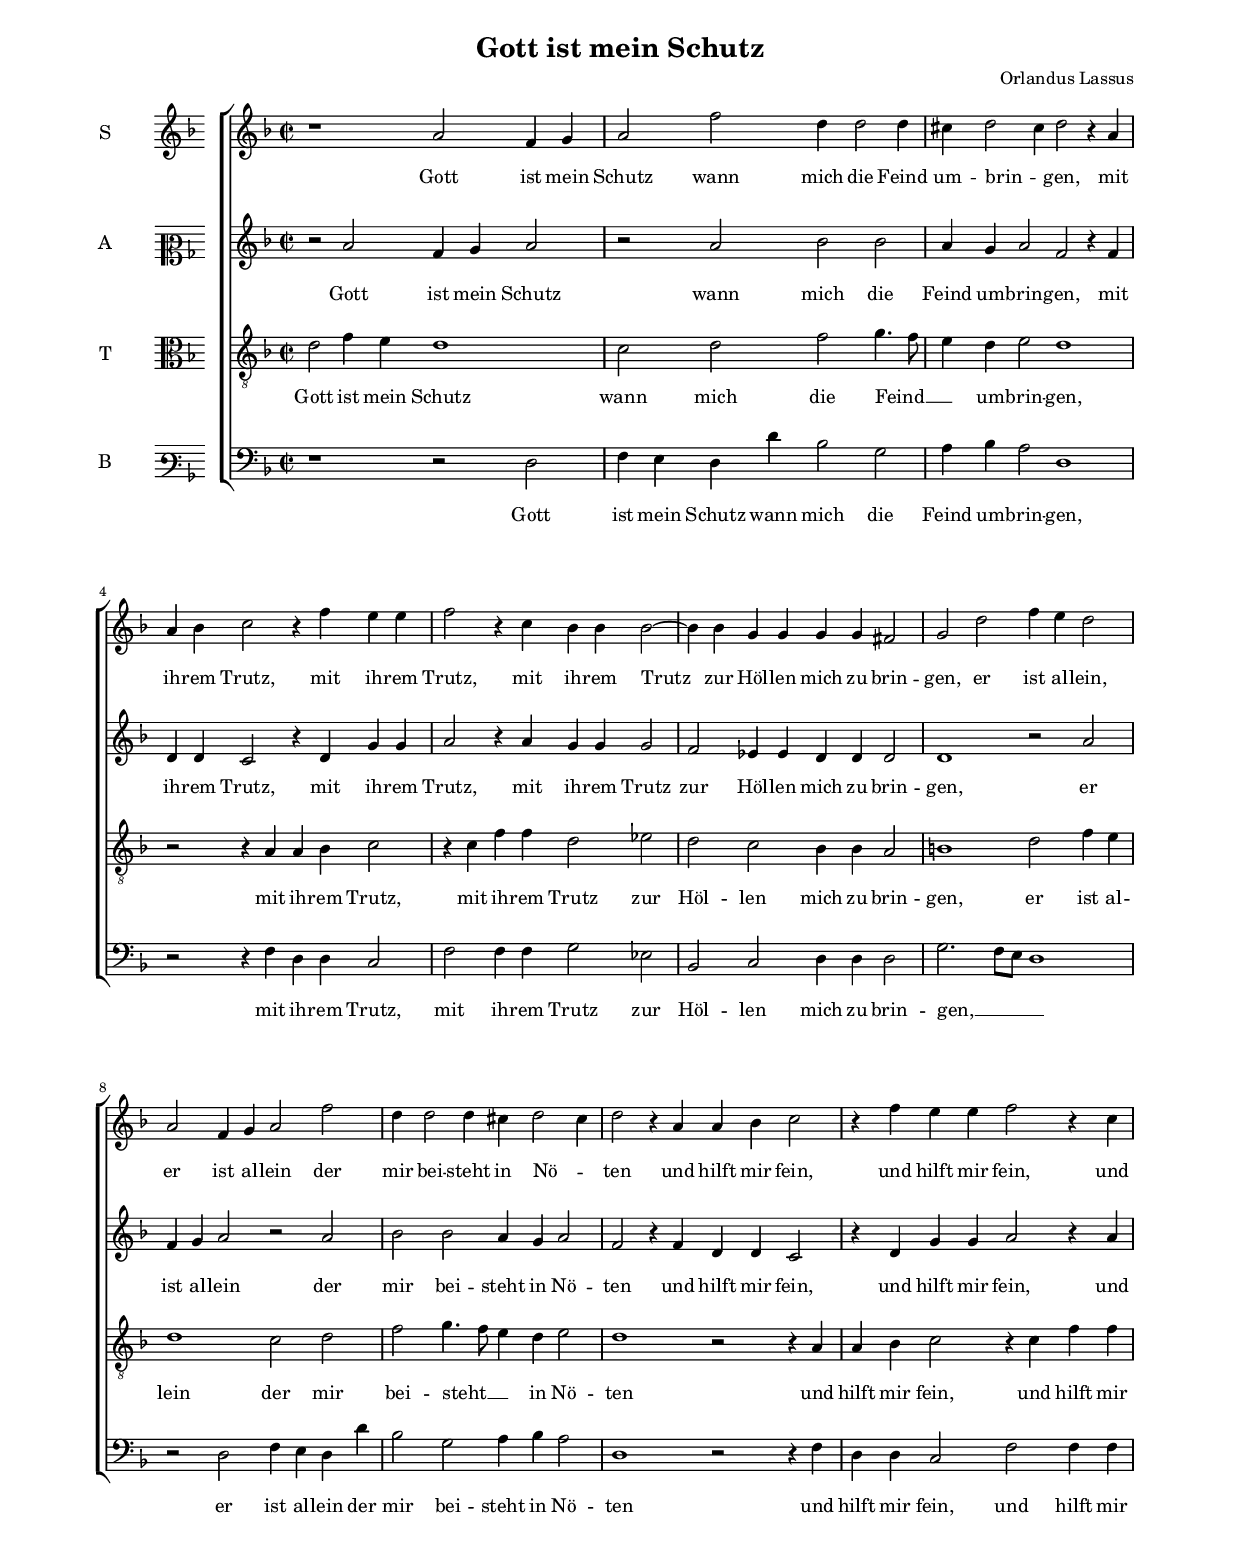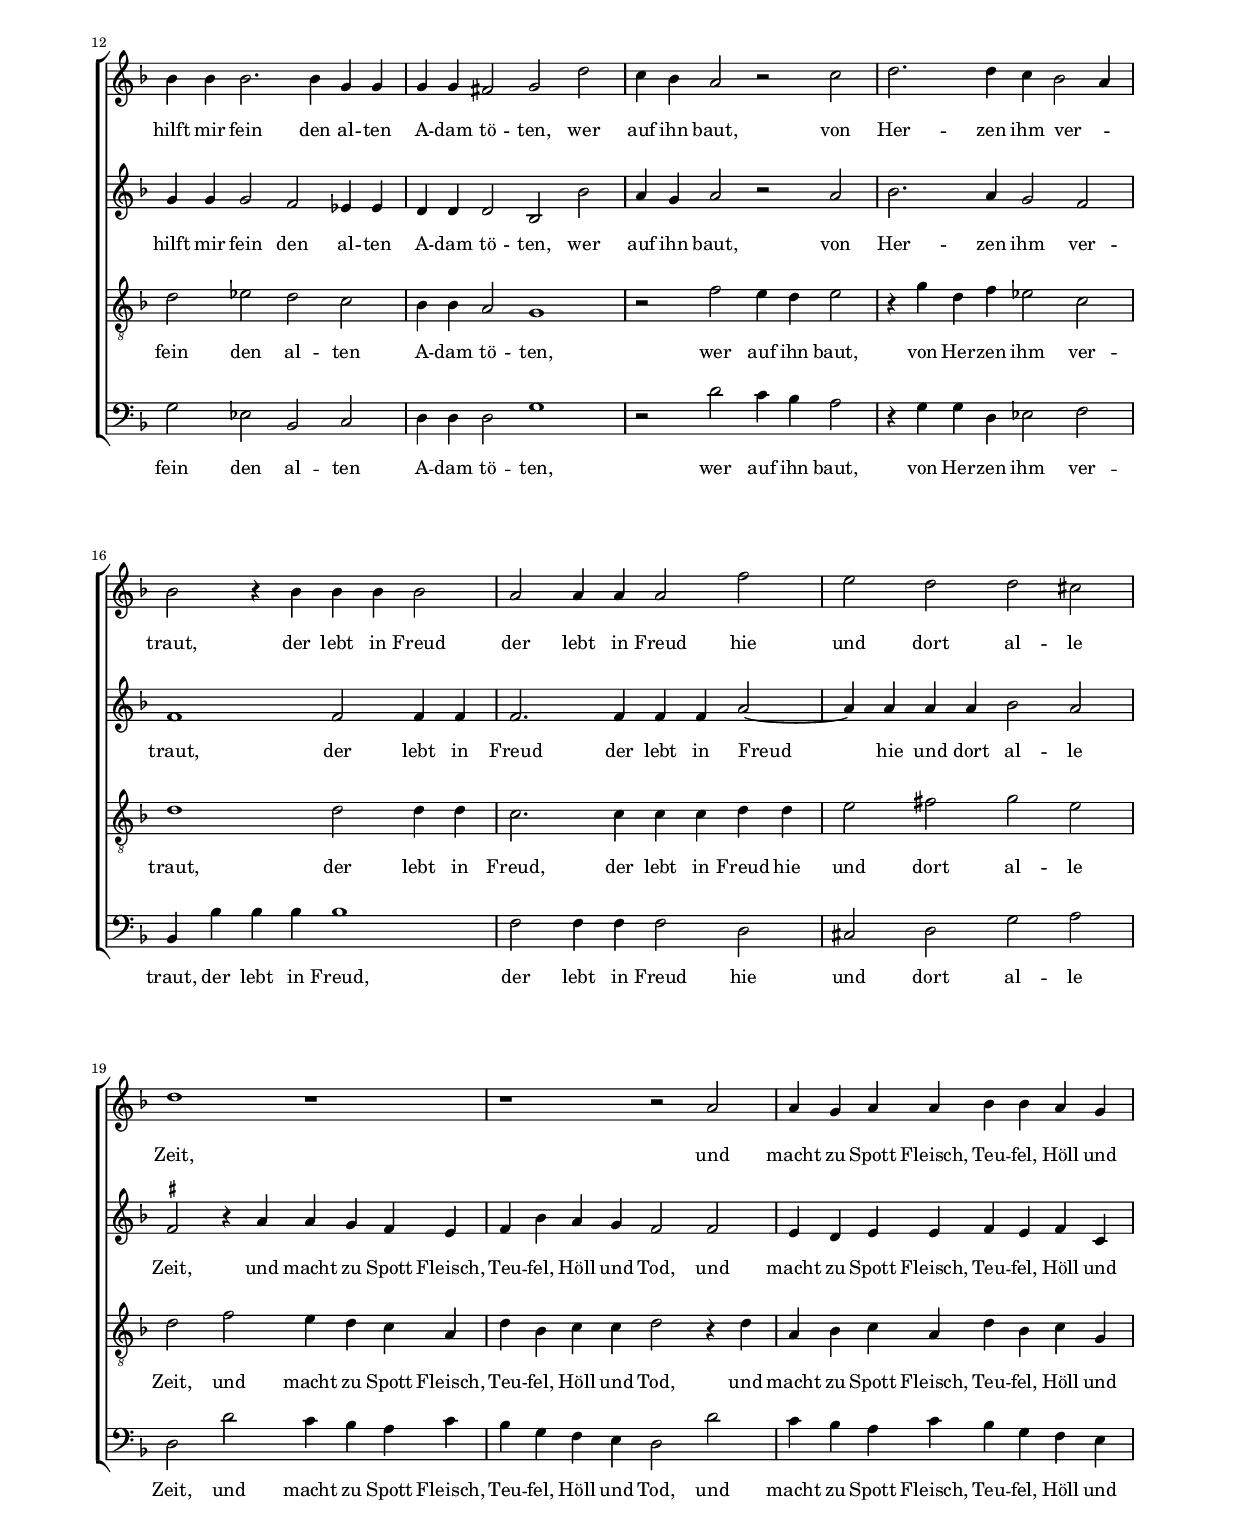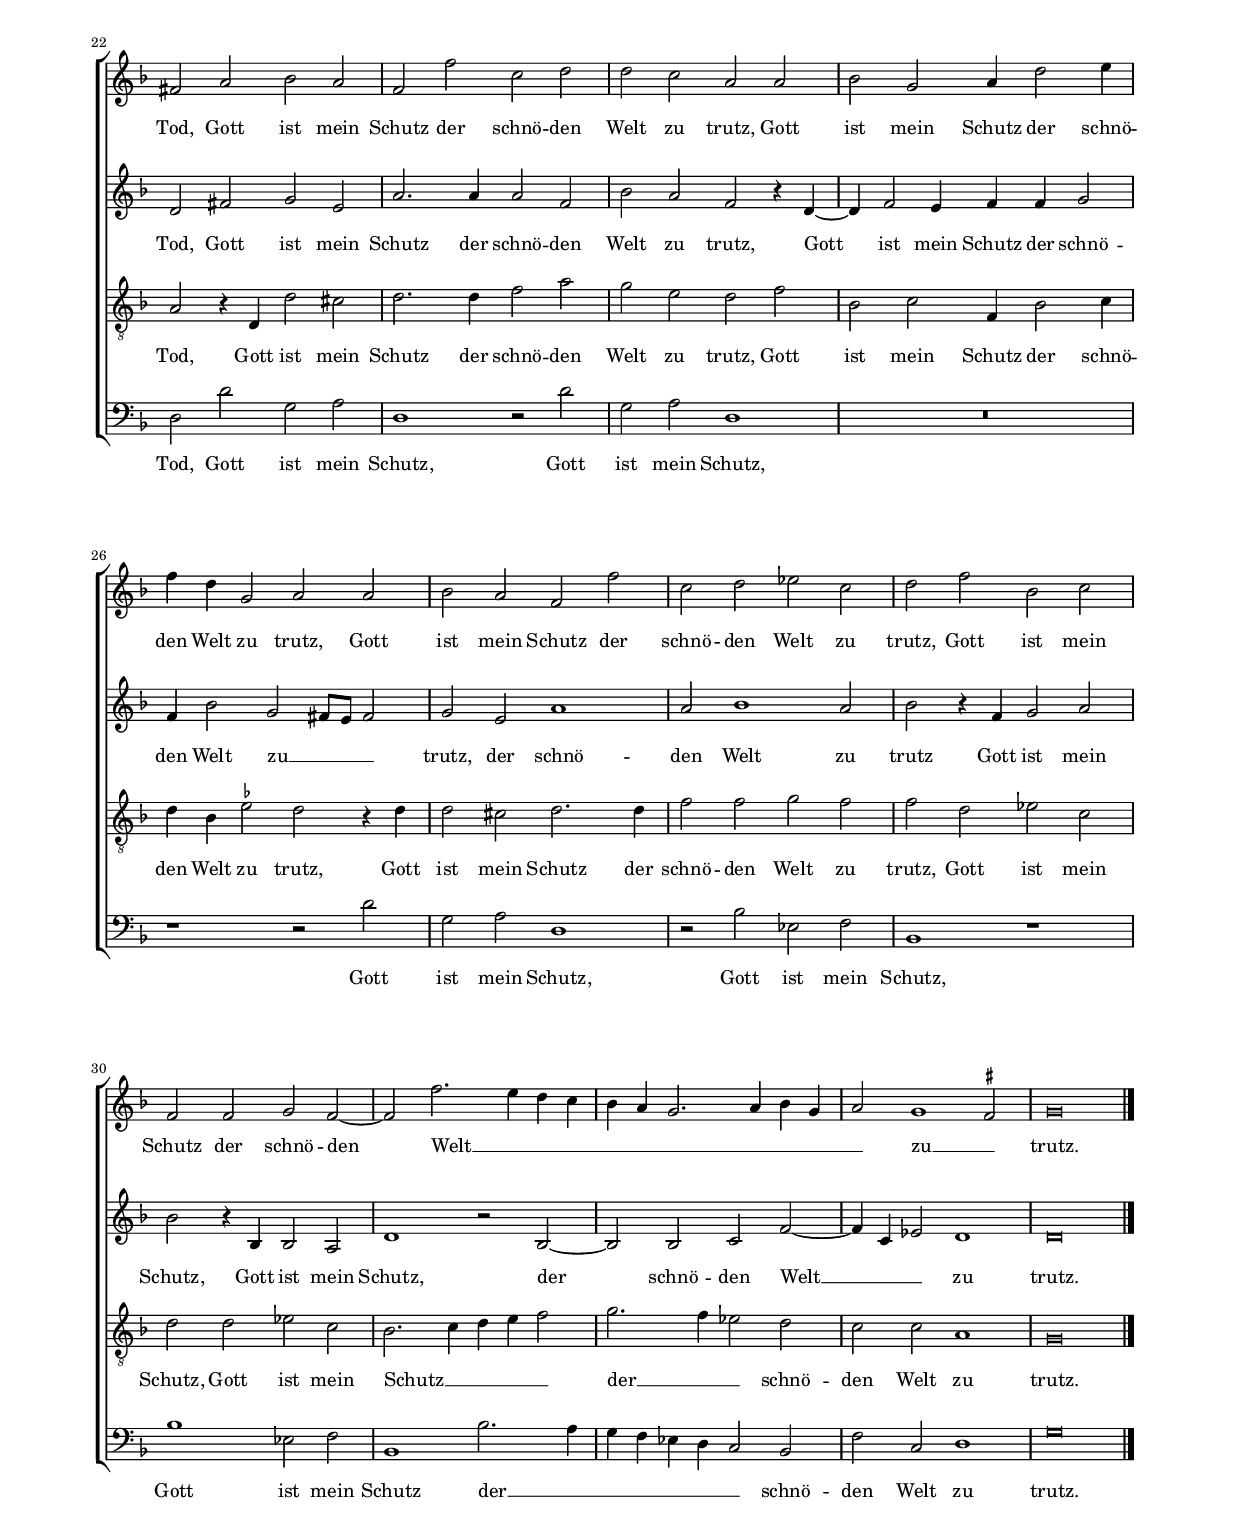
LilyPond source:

\header
{
  title="Gott ist mein Schutz"
  composer="Orlandus Lassus"
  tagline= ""
}

\version "2.18.2"
\include "deutsch.ly"
#(set-global-staff-size 15)
% #(set-default-paper-size "letter")
#(ly:set-option 'point-and-click #f)

	
global = {
	\key f \major
	\time 2/2 \set Score.measureLength = #(ly:make-moment 2/1)
        \skip 1*68 \bar "|."
	}

	ficta = { \once \set suggestAccidentals = ##t }
	
	forget = #(define-music-function (parser location music) (ly:music?) #{
		\accidentalStyle forget
		$music
		\accidentalStyle default
		#})
	
	m = \melisma
	me = \melismaEnd


\paper
	{
	top-margin = 2.2 \cm
	bottom-margin = 2.2 \cm
	left-margin = 1.8 \cm
	right-margin = 1.8 \cm
	ragged-bottom = ##f
	ragged-last-bottom = ##t
	print-page-number = ##f
	system-system-spacing = #'((basic-distance . 17) (minimum-distance . 14) (padding . 4) (strechability . 250))
	systems-per-page = 3
        page-count = 3
%	min-systems-per-page = 3
%	oddHeaderMarkup = \markup { \fill-line { \null \null \column \right-align { \fontsize #1 \fromproperty #'page:page-number-string \null } } }
%	evenHeaderMarkup = \markup { \column \right-align { \fontsize #1 \fromproperty #'page:page-number-string \null } }
	}


incipitcantus = \markup { \score {
	{
	\set Staff.instrumentName = \markup { \fontsize #1 "S" }
	\key f \major
	\clef violin
	s4 \bar ""
	}
	\layout  {
	raggedright = ##t
	indent = 1.6 \cm
	line-width = 2.2\cm
	\context { \Staff \remove Time_signature_engraver }
	\override Staff.Clef.Y-extent = #'(0 . 0)
	}} \hspace #1 }
	
      
incipitaltus = \markup { \score {
	{
	\set Staff.instrumentName = \markup { \fontsize #1 "A" }
	\key f \major
	\clef mezzosoprano
	s4 \bar ""
	}
	\layout  {
	raggedright = ##t
	indent = 1.6 \cm
	line-width = 2.2\cm
	\context { \Staff \remove Time_signature_engraver }
	\override Staff.Clef.Y-extent = #'(0 . 0)
	}} \hspace #1 }


incipittenor = \markup { \score {
	{
	\set Staff.instrumentName = \markup { \fontsize #1 "T" }
	\key f \major
	\clef alto
	s4 \bar ""
	}
	\layout  {
	raggedright = ##t
	indent = 1.6 \cm
	line-width = 2.2\cm
	\context { \Staff \remove Time_signature_engraver }
	\override Staff.Clef.Y-extent = #'(0 . 0)
	}} \hspace #1 }


incipitbassus = \markup { \score {
	{
	\set Staff.instrumentName = \markup { \fontsize #1 "B" }
	\key f \major
	\clef varbaritone
	s4 \bar ""
	}
	\layout  {
	raggedright = ##t
	indent = 1.6 \cm
	line-width = 2.2\cm
	\context { \Staff \remove Time_signature_engraver }
	\override Staff.Clef.Y-extent = #'(0 . 0)
	}} \hspace #1 }


cantus =  \relative c''
	{
	r1 a2 f4 g \noBreak
	a2 f' d4 d2 d4 \noBreak
	cis4 d2 cis4 d2 r4 a
	a4 b c2 r4 f e e
%5
	f2 r4 c b b b2~ |
	b4 b g g g g fis2
        g2 d' f4 e d2
        a2 f4 g a2 f'
        d4 d2 d4 cis4 d2 cis4
%10
        d2 r4 a a b c2 |
        r4 f e e f2 r4 c
        b4 b b2. b4 g g
        g4 g fis2 g2 d'
        c4 b a2 r2 c 
%15
        d2. d4 c4 b2 a4 | 
        b2 r4 b b4 b b2
        a2 a4 a a2 f'
        e2 d d2 cis
        d1 r
%20
	r1 r2 a |
        a4 g a a b4 b a g
        fis2 a b2 a
        f2 f' c2 d
        d2 c a a
%25
        b2 g a4 d2 e4 |
        f4 d g,2 a2 a
        b a f2 f'
        c2 d es2 c
        d2 f b, c
%30
	f,2 f g f~ |
	f2 f'2. e4 d c
	b4 a g2. a4 b g
	a2 g1 \ficta fis2
	g\breve |
	}


altus =  \relative c'
        {
	r2 a' f4 g a2
	r2 a b b
	a4 g a2 f r4 f
	d4 d c2 r4 d g g
%5
	a2 r4 a g g g2 |
	f2 es4 es d d d2
	d1 r2 a'
	f4 g a2 r a
	b2 b a4 g a2
%10
	f2 r4 f d d c2 |
	r4 d g g a2 r4 a
	g4 g g2 f es4 es
	d4 d d2 b b'
	a4 g a2 r a
%15
	b2. a4 g2 f |
	f1 f2 f4 f
	f2. f4 f f a2~
	a4 a a a b2 a
	\ficta fis2 r4 a a g \forget f e
%20
	f4 b a g f2 f |
	e4 d e e f e f c
	d2 fis g e
	a2. a4 a2 f
	b2 a f r4 d~
%25
	d4 f2 e4 f f g2 |
	f4 b2 g fis8 e fis2
	g2 e a1
	a2 b1 a2
	b2 r4 f g2 a
%30
	b2 r4 b, b2 a |
	d1 r2 b~
	b2 b c f~
	f4 c es2 d1
	d\breve |
	}


tenor =  \relative c'
	{
	d2 f4 e d1
	c2 d f g4. f8
	e4 d e2 d1
	r2 r4 a a b c2
%5
	r4 c f f d2 es |
	d2 c b4 b a2
	h1 d2 f4 e
	d1 c2 d 
        f2 g4. f8 e4 d e2
%10
	d1 r2 r4 a |
        a4 b c2 r4 c f f 
        d2 es d2 c 
        b4 b a2 g1
        r2 f' e4 d e2
%15
        r4 g d f es2 c |
        d1 d2 d4 d 
        c2. c4 c4 c d d
        e2 fis g2 e
        d2 f e4 d c a
%20
	d4 b c c d2 r4 d |
        a4 b c a d4 b c g
        a2 r4 d, d'2 cis
        d2. d4 f2 a
        g2 e d2 f
%25
	b,2 c f,4 b2 c4 |
        d4 b \ficta es2 d2 r4 d
        d2 cis d2. d4
        f2 f g2 f
        f2 d es2 c
%30
	d2 d es2 c | 
        b2. c4 d4 e f2
        g2. f4 es2 d
        c c a1
	g\breve |
	}


bassus  =  \relative c
	{
	r1 r2 d
	f4 e d d' b2 g
	a4 b a2 d,1
	r2 r4 f d d c2
%5
	f2 f4 f g2 es |
	b2 c d4 d d2
	g2. f8 e d1
	r2 d f4 e d d'
	b2 g a4 b a2
%10
	d,1 r2 r4 f |
	d4 d c2 f f4 f
	g2 es b c
	d4 d d2 g1
	r2 d' c4 b a2
%15
	r4 g g d es2 f |
	b,4 b' b b b1
	f2 f4 f f2 d
	cis2 d g a
	d,2 d' c4 b a c
%20
	b4 g f e d2 d' |
	c4 b a c b g f e
	d2 d' g, a
	d,1 r2 d'
	g,2 a d,1
%25
	R\breve |
	r1 r2 d'
	g,2 a d,1
	r2 b' es, f
	b,1 r
%30
	b'1 es,2 f |
	b,1 b'2. a4
	g4 f es d c2 b
	f'2 c d1
	g\breve |
	}


lyricscantus = \lyricmode {
	Gott ist mein Schutz
        wann mich die Feind um -- brin -- _ gen,
        mit ih -- rem Trutz,
        mit ih -- rem Trutz,
        mit ih -- rem Trutz
        zur Höl -- len mich zu brin -- gen,
        er ist al -- lein,
        er ist al -- lein
        der mir bei -- steht in Nö -- _ ten
        und hilft mir fein,
        und hilft mir fein,
        und hilft mir fein
        den al -- ten A -- dam tö -- ten,
        wer auf ihn baut,
        von Her -- zen ihm ver -- _ traut,
        der lebt in Freud
        der lebt in Freud
        hie und dort al -- le Zeit,
        und macht zu Spott Fleisch, Teu -- fel, Höll und Tod,
        Gott ist mein Schutz
        der schnö -- den Welt zu trutz,
        Gott ist mein Schutz
        der schnö -- den Welt zu trutz,
        Gott ist mein Schutz
        der schnö -- den Welt zu trutz,
        Gott ist mein Schutz
        der schnö -- den Welt __ _ _ _ _ _ _ _ _ _ _ zu __ _ trutz.
	}


lyricsaltus = \lyricmode {
	Gott ist mein Schutz
        wann mich die Feind um -- brin -- gen,
        mit ih -- rem Trutz,
        mit ih -- rem Trutz,
        mit ih -- rem Trutz
        zur Höl -- len mich zu brin -- gen,
        er ist al -- lein
        der mir bei -- steht in Nö -- ten
        und hilft mir fein,
        und hilft mir fein,
        und hilft mir fein
        den al -- ten A -- dam tö -- ten,
        wer auf ihn baut,
        von Her -- zen ihm ver -- traut,
        der lebt in Freud
        der lebt in Freud
        hie und dort al -- le Zeit,
        und macht zu Spott Fleisch, Teu -- fel, Höll und Tod,
        und macht zu Spott Fleisch, Teu -- fel, Höll und Tod,
        Gott ist mein Schutz
        der schnö -- den Welt zu trutz,
        Gott ist mein Schutz
        der schnö -- den Welt zu __ _ _ _ trutz,
        der schnö -- den Welt zu trutz
        Gott ist mein Schutz,
        Gott ist mein Schutz,
        der schnö -- den Welt __ _ _ zu trutz.
	}


lyricstenor = \lyricmode {
	Gott ist mein Schutz
        wann mich die Feind __ _ _ um -- brin -- gen,
        mit ih -- rem Trutz,
        mit ih -- rem Trutz
        zur Höl -- len mich zu brin -- gen,
        er ist al -- lein
        der mir bei -- steht __ _ _ in Nö -- ten
        und hilft mir fein,
        und hilft mir fein
        den al -- ten A -- dam tö -- ten,
        wer auf ihn baut,
        von Her -- zen ihm ver -- traut,
        der lebt in Freud,
        der lebt in Freud
        hie und dort al -- le Zeit,
        und macht zu Spott Fleisch, Teu -- fel, Höll und Tod,
        und macht zu Spott Fleisch, Teu -- fel, Höll und Tod,
        Gott ist mein Schutz
        der schnö -- den Welt zu trutz,
        Gott ist mein Schutz
        der schnö -- den Welt zu trutz,
        Gott ist mein Schutz
        der schnö -- den Welt zu trutz,
        Gott ist mein Schutz,
        Gott ist mein Schutz __ _ _ _ _ 
        der __ _ _ schnö -- den Welt zu trutz.
	}


lyricsbassus = \lyricmode {
	Gott ist mein Schutz
        wann mich die Feind um -- brin -- gen,
        mit ih -- rem Trutz,
        mit ih -- rem Trutz
        zur Höl -- len mich zu brin -- gen, __ _ _ _
        er ist al -- lein
        der mir bei -- steht in Nö -- ten
        und hilft mir fein,
        und hilft mir fein
        den al -- ten A -- dam tö -- ten,
        wer auf ihn baut,
        von Her -- zen ihm ver -- traut,
        der lebt in Freud,
        der lebt in Freud
        hie und dort al -- le Zeit,
        und macht zu Spott Fleisch, Teu -- fel, Höll und Tod,
        und macht zu Spott Fleisch, Teu -- fel, Höll und Tod,
        Gott ist mein Schutz,
        Gott ist mein Schutz,
        Gott ist mein Schutz,
        Gott ist mein Schutz,
        Gott ist mein Schutz
        der __ _ _ _ _ _ _ schnö -- den Welt zu trutz.
	}


\score
{  
	% \transpose {
	\new ChoirStaff \with { \override StaffGrouper.staff-staff-spacing.basic-distance = #13 }
	<<

	\new Staff << \global
	\new Voice="v1" {
		\set Staff.instrumentName=\incipitcantus
        %       \set Staff.instrumentName="S"
		\set Staff.midiInstrument = "reed organ"
		\clef "violin"
		\cantus }
	\new Lyrics \lyricsto "v1" {\lyricscantus }
	>>


	\new Staff << \global
	\new Voice="v2" {
		\set Staff.instrumentName=\incipitaltus
        %       \set Staff.instrumentName="A"
		\set Staff.midiInstrument = "reed organ"
		\clef "violin" 
		\altus}
	\new Lyrics \lyricsto "v2" {\lyricsaltus }
	>>


	\new Staff << \global
	\new Voice="v3" {
		\set Staff.instrumentName=\incipittenor
        %       \set Staff.instrumentName="T"
		\set Staff.midiInstrument = "reed organ"
		\clef "G_8"
		\tenor }
	\new Lyrics \lyricsto "v3" {\lyricstenor }
	>>


	\new Staff << \global
	\new Voice="v4" {
		\set Staff.instrumentName=\incipitbassus
        %       \set Staff.instrumentName="B"
		\set Staff.midiInstrument = "reed organ"
		\clef "bass" 
		\bassus }
	\new Lyrics \lyricsto "v4" {\lyricsbassus}
	>>

	>>
	% } % transpose

	\layout
	{
	indent = 2.1 \cm
        \context { \Lyrics \override VerticalAxisGroup.nonstaff-relatedstaff-spacing.padding = #2.2 }
%	\context { \Lyrics \override LyricText.font-size = #1 }
	\context { \Staff \override TimeSignature.break-visibility = #end-of-line-invisible }
%	\context { \Staff \override InstrumentName.X-offset = #'-25 }
	\context { \Voice \override Slur.transparent = ##t }
%	\context { \Voice \override AccidentalSuggestion.avoid-slur = #'ignore }
%	\context { \Voice \override AccidentalSuggestion.outside-staff-priority = ##f }
	\context { \Score \override BarNumber.padding = #2 }
	\context { \Voice \override NoteHead.style = #'baroque }
	}

\midi
	{
    	\tempo 2 = 90
	}
	
}


% EOF
